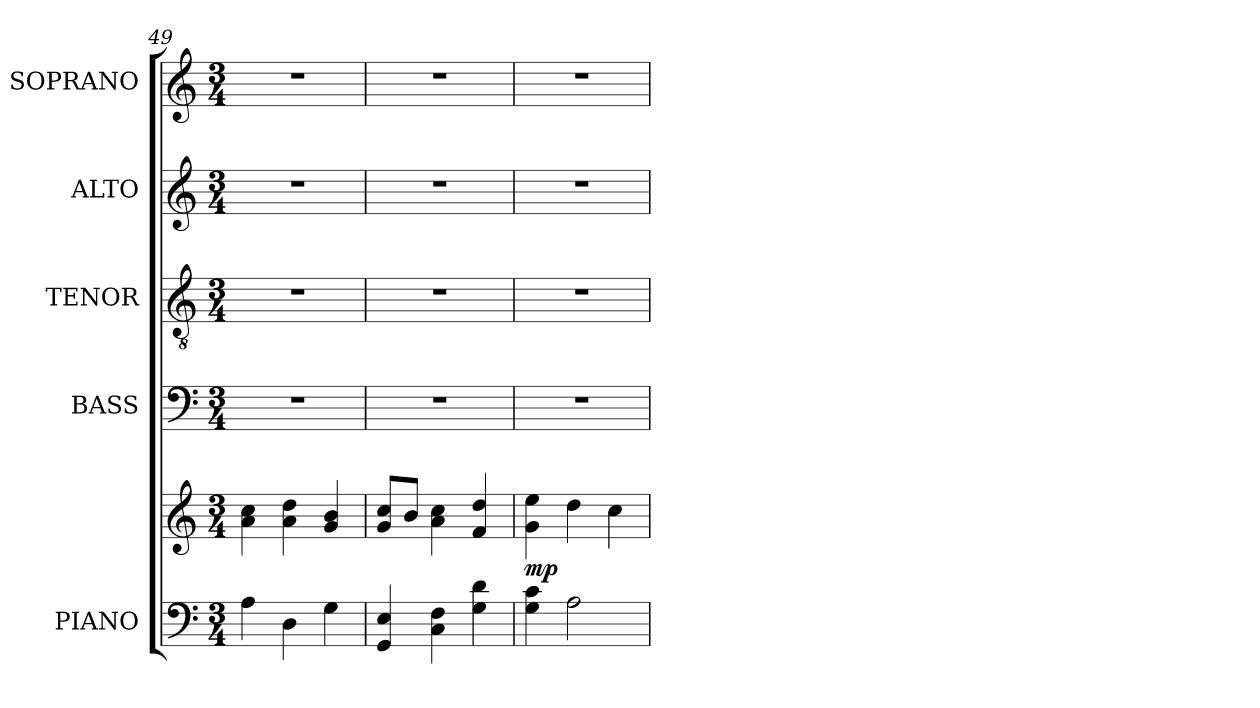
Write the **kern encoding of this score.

**kern	**kern	**dynam	**kern	**kern	**kern	**kern
*part5	*part5	*part5	*part4	*part3	*part2	*part1
*staff6	*staff5	*staff5/6	*staff4	*staff3	*staff2	*staff1
*I"PIANO	*	*	*I"BASS	*I"TENOR	*I"ALTO	*I"SOPRANO
*I'PNO.	*	*	*I'B.	*I'T.	*I'A.	*I'S.
*clefF4	*clefG2	*	*clefF4	*clefGv2	*clefG2	*clefG2
*	*	*	*	*ITrd7c12	*	*
*k[]	*k[]	*	*k[]	*k[]	*k[]	*k[]
*C:	*C:	*	*C:	*C:	*C:	*C:
*M3/4	*M3/4	*	*M3/4	*M3/4	*M3/4	*M3/4
=49	=49	=49	=49	=49	=49	=49
!	!	!	!LO:N:vis=1	!LO:N:vis=1	!LO:N:vis=1	!LO:N:vis=1
4Ai\	4ai\ 4cci	.	2.r	2.r	2.r	2.r
4Di\	4ai\ 4ddi	.	.	.	.	.
4Gi\	4gi/ 4bi	.	.	.	.	.
=50	=50	=50	=50	=50	=50	=50
!	!	!	!LO:N:vis=1	!LO:N:vis=1	!LO:N:vis=1	!LO:N:vis=1
4GGi/ 4Ei	8gi/ 8cciL	.	2.r	2.r	2.r	2.r
.	8bi/J	.	.	.	.	.
4Ci\ 4Fi	4ai\ 4cci	.	.	.	.	.
4Gi\ 4di	4fi/ 4ddi	.	.	.	.	.
!!LO:LB:g=z
=51	=51	=51	=51	=51	=51	=51
!	!	!	!LO:N:vis=1	!LO:N:vis=1	!LO:N:vis=1	!LO:N:vis=1
4Gi\ 4ci	4gi\ 4eei	mp	2.r	2.r	2.r	2.r
2Ai\	4ddi\	.	.	.	.	.
.	4cci\	.	.	.	.	.
=	=	=	=	=	=	=
*-	*-	*-	*-	*-	*-	*-
